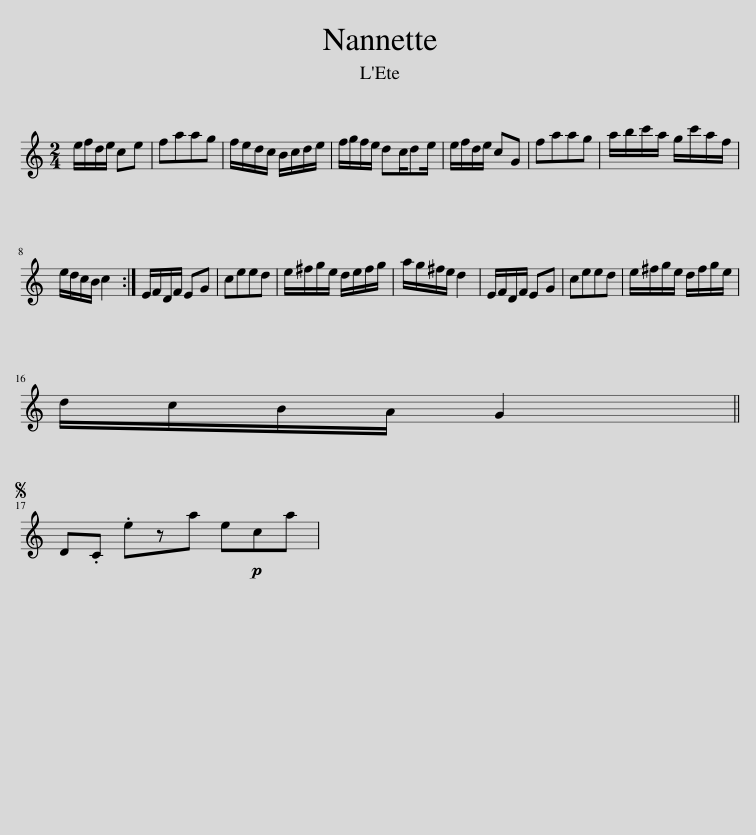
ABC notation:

X:1
L:1/8
M:2/4
I:linebreak $
K:C
V:1 treble
V:1
 e/f/d/e/ ce | faag | f/e/d/c/ B/c/d/e/ | f/g/f/e/ dc/de/ | e/f/d/e/ cG | %5
 faag | a/b/c'/a/ g/c'/a/f/ |$ e/d/c/B/ c2 :| E/F/D/F/ EG | ceed | %10
 e/^f/g/e/ d/e/f/g/ | a/g/^f/e/ d2 | E/F/D/F/ EG | ceed | e/^f/g/e/ d/f/g/e/ |$ %15
 d/c/B/A/ G2 ||$S D.C .eza e!p!ca | %17
